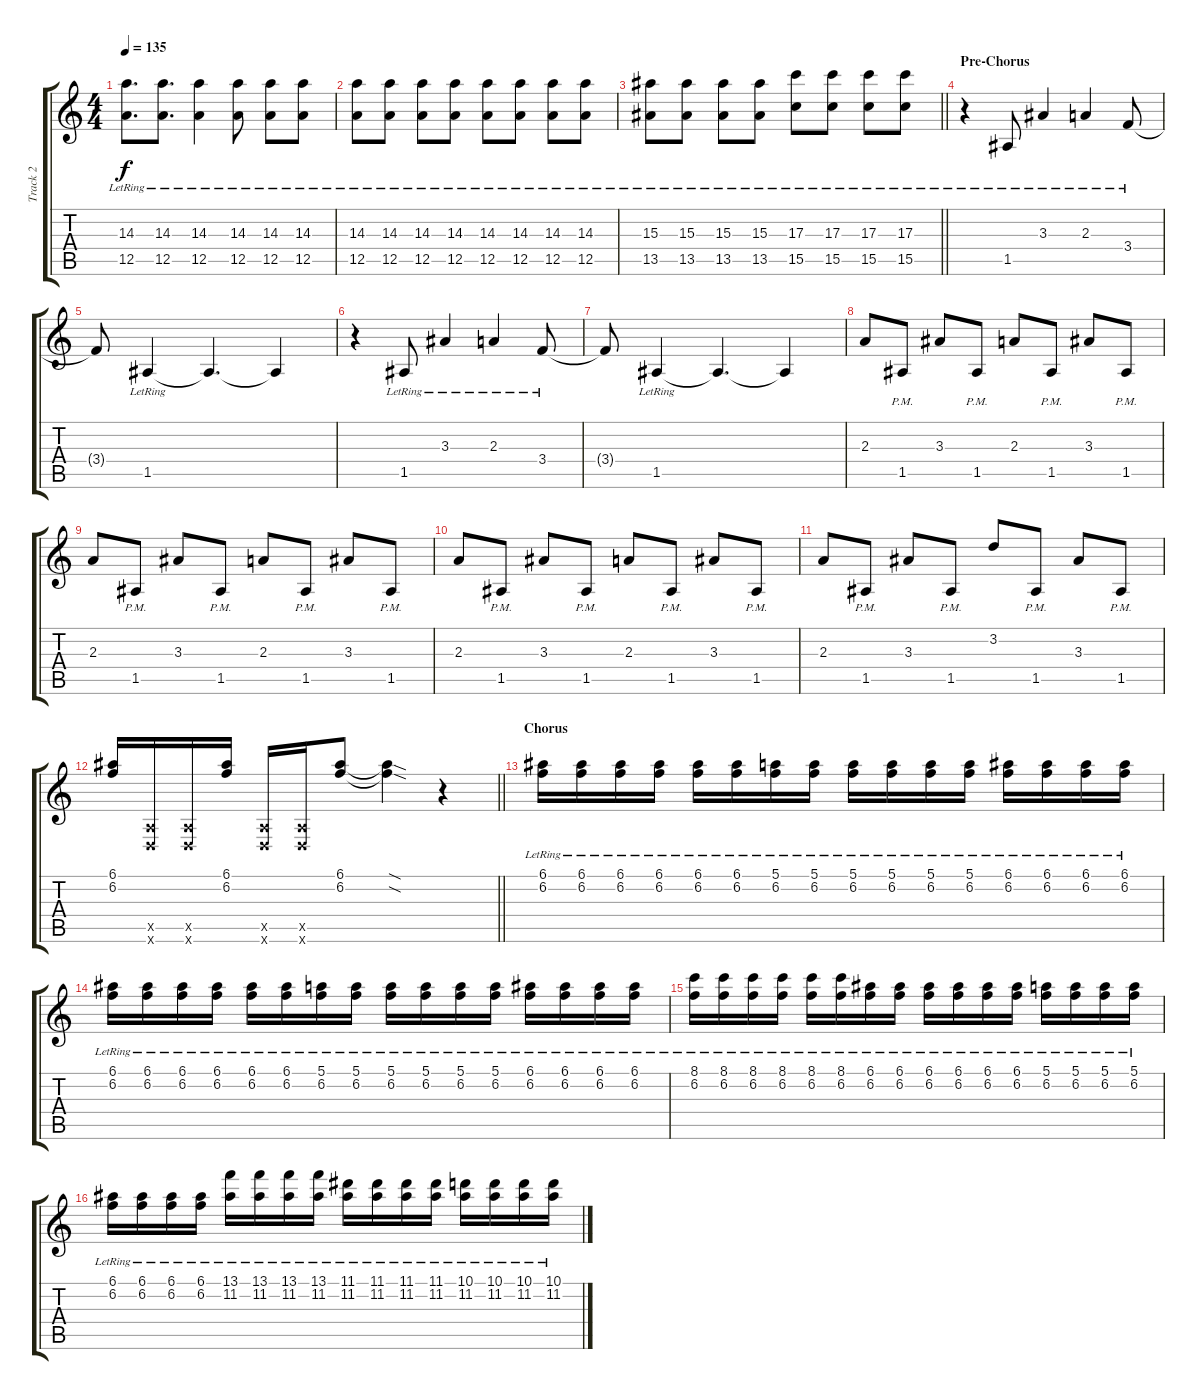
\track ("Track 2" "Track 2") {instrument overdrivenguitar}
\staff {score tabs}
\tuning (E4 B3 G3 D3 A2 D2) {hide}
\ts (4 4)
\tempo 135
\clef g2
\ks c
(14.3{lr} 12.5{lr}).8{d dy f} (14.3{lr} 12.5{lr}).8{d} (14.3{lr} 12.5{lr}).4 (14.3{lr} 12.5{lr}).8 (14.3{lr} 12.5{lr}).8 (14.3{lr} 12.5{lr}).8 |
(14.3{lr} 12.5{lr}).8 (14.3{lr} 12.5{lr}).8 (14.3{lr} 12.5{lr}).8 (14.3{lr} 12.5{lr}).8 (14.3{lr} 12.5{lr}).8 (14.3{lr} 12.5{lr}).8 (14.3{lr} 12.5{lr}).8 (14.3{lr} 12.5{lr}).8 |
\barLineRight lightlight
(15.3{lr} 13.5{lr}).8 (15.3{lr} 13.5{lr}).8 (15.3{lr} 13.5{lr}).8 (15.3{lr} 13.5{lr}).8 (17.3{lr} 15.5{lr}).8 (17.3{lr} 15.5{lr}).8 (17.3{lr} 15.5{lr}).8 (17.3{lr} 15.5{lr}).8 |
\section ("" "Pre-Chorus")
r.4{volume 5 balance 13} 1.5{lr}.8 3.3{lr}.4 2.3{lr}.4 3.4{lr}.8 |
3.4{t}.8 1.5{lr}.4 1.5{t}.4{d} 1.5{t}.4 |
r.4 1.5{lr}.8 3.3{lr}.4 2.3{lr}.4 3.4{lr}.8 |
3.4{t}.8 1.5{lr}.4 1.5{t}.4{d} 1.5{t}.4 |
2.3.8{volume 7 balance 13} 1.5{pm}.8 3.3.8 1.5{pm}.8 2.3.8 1.5{pm}.8 3.3.8 1.5{pm}.8 |
2.3.8 1.5{pm}.8 3.3.8 1.5{pm}.8 2.3.8 1.5{pm}.8 3.3.8 1.5{pm}.8 |
2.3.8 1.5{pm}.8 3.3.8 1.5{pm}.8 2.3.8 1.5{pm}.8 3.3.8 1.5{pm}.8 |
2.3.8 1.5{pm}.8 3.3.8 1.5{pm}.8 3.2.8 1.5{pm}.8 3.3.8 1.5{pm}.8 |
\barLineRight lightlight
(6.1 6.2).16 (0.5{x} 0.6{x}).16 (0.5{x} 0.6{x}).16 (6.1 6.2).16 (0.5{x} 0.6{x}).16 (0.5{x} 0.6{x}).16 (6.1 6.2).8 (6.1{sod t} 6.2{sod t}).4 r.4 |
\section ("" "Chorus")
(6.1{lr} 6.2{lr}).16 (6.1{lr} 6.2{lr}).16 (6.1{lr} 6.2{lr}).16 (6.1{lr} 6.2{lr}).16 (6.1{lr} 6.2{lr}).16 (6.1{lr} 6.2{lr}).16 (5.1{lr} 6.2{lr}).16 (5.1{lr} 6.2{lr}).16 (5.1{lr} 6.2{lr}).16 (5.1{lr} 6.2{lr}).16 (5.1{lr} 6.2{lr}).16 (5.1{lr} 6.2{lr}).16 (6.1{lr} 6.2{lr}).16 (6.1{lr} 6.2{lr}).16 (6.1{lr} 6.2{lr}).16 (6.1{lr} 6.2{lr}).16 |
(6.1{lr} 6.2{lr}).16 (6.1{lr} 6.2{lr}).16 (6.1{lr} 6.2{lr}).16 (6.1{lr} 6.2{lr}).16 (6.1{lr} 6.2{lr}).16 (6.1{lr} 6.2{lr}).16 (5.1{lr} 6.2{lr}).16 (5.1{lr} 6.2{lr}).16 (5.1{lr} 6.2{lr}).16 (5.1{lr} 6.2{lr}).16 (5.1{lr} 6.2{lr}).16 (5.1{lr} 6.2{lr}).16 (6.1{lr} 6.2{lr}).16 (6.1{lr} 6.2{lr}).16 (6.1{lr} 6.2{lr}).16 (6.1{lr} 6.2{lr}).16 |
(8.1{lr} 6.2{lr}).16 (8.1{lr} 6.2{lr}).16 (8.1{lr} 6.2{lr}).16 (8.1{lr} 6.2{lr}).16 (8.1{lr} 6.2{lr}).16 (8.1{lr} 6.2{lr}).16 (6.1{lr} 6.2{lr}).16 (6.1{lr} 6.2{lr}).16 (6.1{lr} 6.2{lr}).16 (6.1{lr} 6.2{lr}).16 (6.1{lr} 6.2{lr}).16 (6.1{lr} 6.2{lr}).16 (5.1{lr} 6.2{lr}).16 (5.1{lr} 6.2{lr}).16 (5.1{lr} 6.2{lr}).16 (5.1{lr} 6.2{lr}).16 |
(6.1{lr} 6.2{lr}).16 (6.1{lr} 6.2{lr}).16 (6.1{lr} 6.2{lr}).16 (6.1{lr} 6.2{lr}).16 (13.1{lr} 11.2{lr}).16 (13.1{lr} 11.2{lr}).16 (13.1{lr} 11.2{lr}).16 (13.1{lr} 11.2{lr}).16 (11.1{lr} 11.2{lr}).16 (11.1{lr} 11.2{lr}).16 (11.1{lr} 11.2{lr}).16 (11.1{lr} 11.2{lr}).16 (10.1{lr} 11.2{lr}).16 (10.1{lr} 11.2{lr}).16 (10.1{lr} 11.2{lr}).16 (10.1{lr} 11.2{lr}).16
